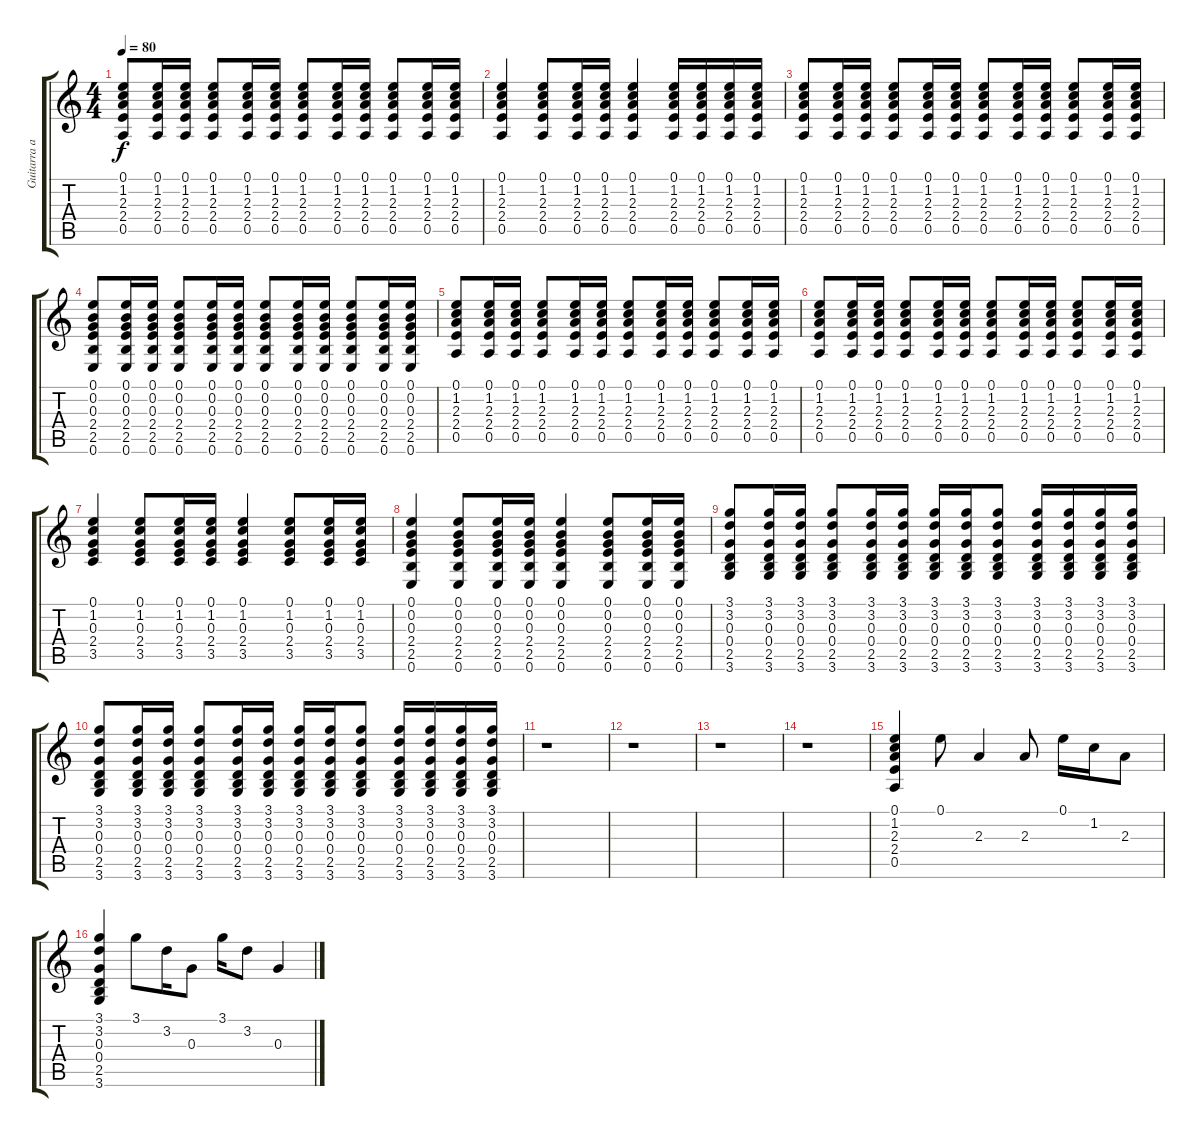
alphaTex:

\track ("Guitarra acústica" "Guitarra a") {instrument electricguitarclean}
\staff {score tabs}
\tuning (E4 B3 G3 D3 A2 E2) {hide}
\ts (4 4)
\tempo 80
\clef g2
\ks c
(0.1 1.2 2.3 2.4 0.5).8{dy f} (0.1 1.2 2.3 2.4 0.5).16 (0.1 1.2 2.3 2.4 0.5).16 (0.1 1.2 2.3 2.4 0.5).8 (0.1 1.2 2.3 2.4 0.5).16 (0.1 1.2 2.3 2.4 0.5).16 (0.1 1.2 2.3 2.4 0.5).8 (0.1 1.2 2.3 2.4 0.5).16 (0.1 1.2 2.3 2.4 0.5).16 (0.1 1.2 2.3 2.4 0.5).8 (0.1 1.2 2.3 2.4 0.5).16 (0.1 1.2 2.3 2.4 0.5).16 |
(0.1 1.2 2.3 2.4 0.5).4 (0.1 1.2 2.3 2.4 0.5).8 (0.1 1.2 2.3 2.4 0.5).16 (0.1 1.2 2.3 2.4 0.5).16 (0.1 1.2 2.3 2.4 0.5).4 (0.1 1.2 2.3 2.4 0.5).16 (0.1 1.2 2.3 2.4 0.5).16 (0.1 1.2 2.3 2.4 0.5).16 (0.1 1.2 2.3 2.4 0.5).16 |
(0.1 1.2 2.3 2.4 0.5).8 (0.1 1.2 2.3 2.4 0.5).16 (0.1 1.2 2.3 2.4 0.5).16 (0.1 1.2 2.3 2.4 0.5).8 (0.1 1.2 2.3 2.4 0.5).16 (0.1 1.2 2.3 2.4 0.5).16 (0.1 1.2 2.3 2.4 0.5).8 (0.1 1.2 2.3 2.4 0.5).16 (0.1 1.2 2.3 2.4 0.5).16 (0.1 1.2 2.3 2.4 0.5).8 (0.1 1.2 2.3 2.4 0.5).16 (0.1 1.2 2.3 2.4 0.5).16 |
(0.1 0.2 0.3 2.4 2.5 0.6).8 (0.1 0.2 0.3 2.4 2.5 0.6).16 (0.1 0.2 0.3 2.4 2.5 0.6).16 (0.1 0.2 0.3 2.4 2.5 0.6).8 (0.1 0.2 0.3 2.4 2.5 0.6).16 (0.1 0.2 0.3 2.4 2.5 0.6).16 (0.1 0.2 0.3 2.4 2.5 0.6).8 (0.1 0.2 0.3 2.4 2.5 0.6).16 (0.1 0.2 0.3 2.4 2.5 0.6).16 (0.1 0.2 0.3 2.4 2.5 0.6).8 (0.1 0.2 0.3 2.4 2.5 0.6).16 (0.1 0.2 0.3 2.4 2.5 0.6).16 |
(0.1 1.2 2.3 2.4 0.5).8 (0.1 1.2 2.3 2.4 0.5).16 (0.1 1.2 2.3 2.4 0.5).16 (0.1 1.2 2.3 2.4 0.5).8 (0.1 1.2 2.3 2.4 0.5).16 (0.1 1.2 2.3 2.4 0.5).16 (0.1 1.2 2.3 2.4 0.5).8 (0.1 1.2 2.3 2.4 0.5).16 (0.1 1.2 2.3 2.4 0.5).16 (0.1 1.2 2.3 2.4 0.5).8 (0.1 1.2 2.3 2.4 0.5).16 (0.1 1.2 2.3 2.4 0.5).16 |
(0.1 1.2 2.3 2.4 0.5).8 (0.1 1.2 2.3 2.4 0.5).16 (0.1 1.2 2.3 2.4 0.5).16 (0.1 1.2 2.3 2.4 0.5).8 (0.1 1.2 2.3 2.4 0.5).16 (0.1 1.2 2.3 2.4 0.5).16 (0.1 1.2 2.3 2.4 0.5).8 (0.1 1.2 2.3 2.4 0.5).16 (0.1 1.2 2.3 2.4 0.5).16 (0.1 1.2 2.3 2.4 0.5).8 (0.1 1.2 2.3 2.4 0.5).16 (0.1 1.2 2.3 2.4 0.5).16 |
(0.1 1.2 0.3 2.4 3.5).4 (0.1 1.2 0.3 2.4 3.5).8 (0.1 1.2 0.3 2.4 3.5).16 (0.1 1.2 0.3 2.4 3.5).16 (0.1 1.2 0.3 2.4 3.5).4 (0.1 1.2 0.3 2.4 3.5).8 (0.1 1.2 0.3 2.4 3.5).16 (0.1 1.2 0.3 2.4 3.5).16 |
(0.1 0.2 0.3 2.4 2.5 0.6).4 (0.1 0.2 0.3 2.4 2.5 0.6).8 (0.1 0.2 0.3 2.4 2.5 0.6).16 (0.1 0.2 0.3 2.4 2.5 0.6).16 (0.1 0.2 0.3 2.4 2.5 0.6).4 (0.1 0.2 0.3 2.4 2.5 0.6).8 (0.1 0.2 0.3 2.4 2.5 0.6).16 (0.1 0.2 0.3 2.4 2.5 0.6).16 |
(3.1 3.2 0.3 0.4 2.5 3.6).8 (3.1 3.2 0.3 0.4 2.5 3.6).16 (3.1 3.2 0.3 0.4 2.5 3.6).16 (3.1 3.2 0.3 0.4 2.5 3.6).8 (3.1 3.2 0.3 0.4 2.5 3.6).16 (3.1 3.2 0.3 0.4 2.5 3.6).16 (3.1 3.2 0.3 0.4 2.5 3.6).16 (3.1 3.2 0.3 0.4 2.5 3.6).16 (3.1 3.2 0.3 0.4 2.5 3.6).8 (3.1 3.2 0.3 0.4 2.5 3.6).16 (3.1 3.2 0.3 0.4 2.5 3.6).16 (3.1 3.2 0.3 0.4 2.5 3.6).16 (3.1 3.2 0.3 0.4 2.5 3.6).16 |
(3.1 3.2 0.3 0.4 2.5 3.6).8 (3.1 3.2 0.3 0.4 2.5 3.6).16 (3.1 3.2 0.3 0.4 2.5 3.6).16 (3.1 3.2 0.3 0.4 2.5 3.6).8 (3.1 3.2 0.3 0.4 2.5 3.6).16 (3.1 3.2 0.3 0.4 2.5 3.6).16 (3.1 3.2 0.3 0.4 2.5 3.6).16 (3.1 3.2 0.3 0.4 2.5 3.6).16 (3.1 3.2 0.3 0.4 2.5 3.6).8 (3.1 3.2 0.3 0.4 2.5 3.6).16 (3.1 3.2 0.3 0.4 2.5 3.6).16 (3.1 3.2 0.3 0.4 2.5 3.6).16 (3.1 3.2 0.3 0.4 2.5 3.6).16 |
r.1 |
r.1 |
r.1 |
r.1 |
(0.1 1.2 2.3 2.4 0.5).4 0.1.8 2.3.4 2.3.8 0.1.16 1.2.16 2.3.8 |
(3.1 3.2 0.3 0.4 2.5 3.6).4 3.1.8 3.2.16 0.3.8 3.1.16 3.2.8 0.3.4
